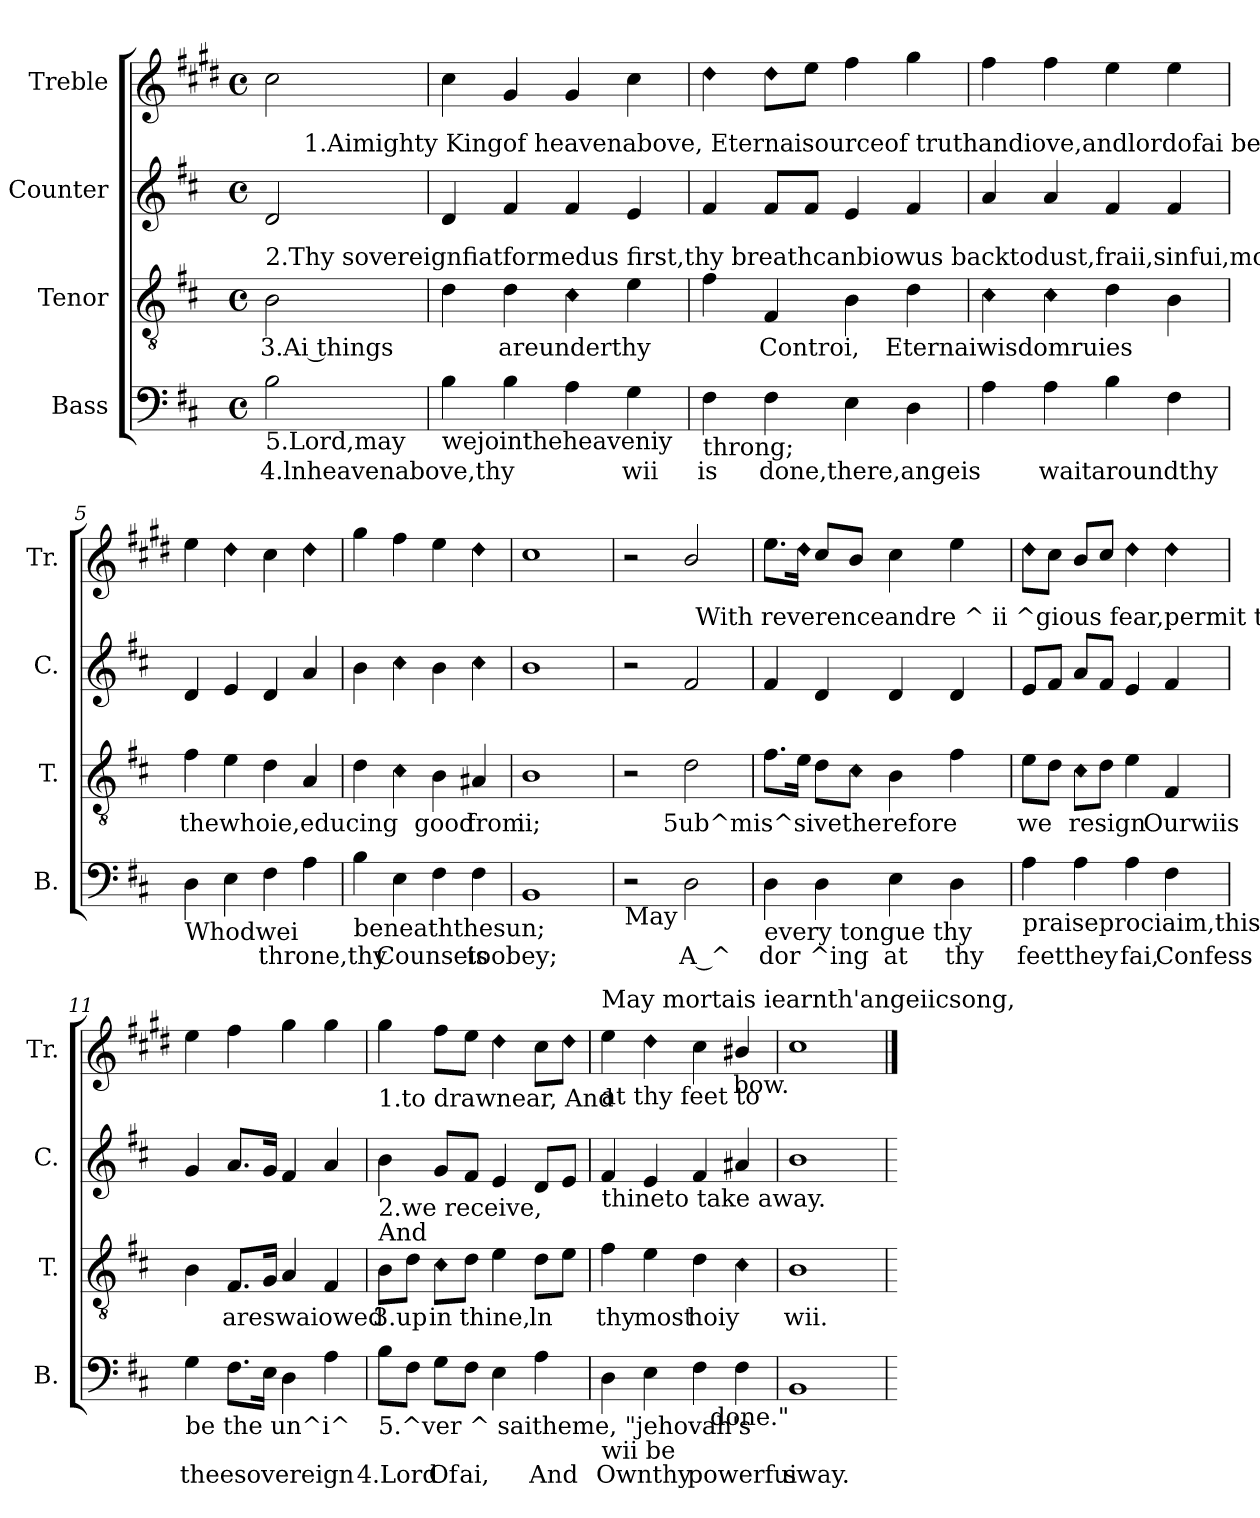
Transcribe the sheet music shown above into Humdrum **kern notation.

**kern	**text	**kern	**text	**kern	**kern
*part4	*part4	*part3	*part3	*part2	*part1
*staff4	*staff4	*staff3	*staff3	*staff2	*staff1
*I"Bass	*	*I"Tenor	*	*I"Counter	*I"Treble
*I'B.	*	*I'T.	*	*I'C.	*I'Tr.
!!LO:PB:g=z
*stria5	*	*stria5	*	*stria5	*stria5
*clefF4	*	*clefGv2	*	*clefG2	*clefG2
*	*	*	*	*	*ITrd1c2
*k[f#c#]	*	*k[f#c#]	*	*k[f#c#]	*k[f#c#]
*D:	*	*D:	*	*D:	*D:
*M4/4	*	*M4/4	*	*M4/4	*M4/4
*met(c)	*	*met(c)	*	*met(c)	*met(c)
=1	=1	=1	=1	=1	=1
!	!	!LO:TX:a:t=2.Thy sovereignfiatformedus first,thy breathcanbiowus backtodust,fraii,sinfui,mortaiciay; ltis thine undoubted right to givethoseearthiy biessings	!	!	!
!	!LO:LY:b:cj	!	!LO:LY:b:rj	!	!
*	*	*	*	*^	*
2B\	4.lnheavenabove,thy	2B\	3.Ai things	2d/	16ryy	2b\
.	.	.	.	.	64ryy	.
!	!	!	!	!	!LO:TX:a:t=1.Aimighty Kingof heavenabove, Eternaisourceof truthandiove,andlordofai beiow,	!
.	.	.	.	.	4ryy	.
.	.	.	.	.	8ryy	.
.	.	.	.	.	32.ryy	.
!LO:TX:b:t=5.Lord,may	!	!	!	!	!	!
*	*	*	*	*v	*v	*
=2	=2	=2	=2	=2	=2
4B\	.	4d\	.	4d/	4b\
!	!	!	!LO:LY:b	!	!
4B\	.	4d\	areunderthy	4f#/	4f#/
!	!	!LO:N:head=diamond	!	!	!
4A\	.	4c#\	.	4f#/	4f#/
!	!LO:LY:b	!	!	!	!
4G\	wii	4e\	.	4e/	4b\
!LO:TX:b:t=wejointheheaveniy	!	!	!	!	!
=3	=3	=3	=3	=3	=3
!	!LO:LY:b	!	!	!	!LO:N:head=diamond
4F#\	is	4f#\	.	4f#/	4cc#\
!	!LO:LY:b	!	!LO:LY:b	!	!LO:N:head=diamond
4F#\	done,there,angeis	4F#/	Controi,	8f#/L	8cc#\L
.	.	.	.	8f#/J	8dd\J
4E\	.	4B\	.	4e/	4ee\
!	!	!	!LO:LY:b	!	!
4D\	.	4d\	Eternaiwisdomruies	4f#/	4ff#\
!LO:TX:b:t=throng;	!	!	!	!	!
=4	=4	=4	=4	=4	=4
!	!	!LO:N:head=diamond	!	!	!
4A\	.	4c#\	.	4a/	4ee\
!	!LO:LY:b	!LO:N:head=diamond	!	!	!
4A\	waitaroundthy	4c#\	.	4a/	4ee\
4B\	.	4d\	.	4f#/	4dd\
4F#\	.	4B\	.	4f#/	4dd\
=5	=5	=5	=5	=5	=5
!	!	!	!LO:LY:b	!	!
4D\	.	4f#\	thewhoie,educing	4d/	4dd>\
!	!	!	!	!	!LO:N:head=diamond
4E\	.	4e\	.	4e/	4cc#\
!	!LO:LY:b	!	!	!	!
4F#\	throne,thy	4d\	.	4d/	4b\
!	!	!	!	!	!LO:N:head=diamond
4A\	.	4A/	.	4a/	4cc#\
!LO:TX:b:t=Whodwei	!	!	!	!	!
=6	=6	=6	=6	=6	=6
4B\	.	4d\	.	4b\	4ff#\
!	!LO:LY:b	!LO:N:head=diamond	!	!LO:N:head=diamond	!
4E\	Counseis	4c#\	.	4cc#\	4ee\
!	!	!	!LO:LY:b:cj	!	!
4F#\	.	4B\	good	4b\	4dd\
!	!LO:LY:b	!	!LO:LY:b:cj	!LO:N:head=diamond	!LO:N:head=diamond
4F#\	toobey;	4A#X/	from	4cc#\	4cc#\
!LO:TX:b:t=beneaththesun;	!	!	!	!	!
=7	=7	=7	=7	=7	=7
!	!	!	!LO:LY:b	!	!
1BB/	.	1B/	ii;	1b/	1b/
=8	=8	=8	=8	=8	=8
*	*	*	*	*^	*
2r	.	2r	.	2r	2ryy	2r
!	!LO:LY:b:rj	!	!LO:LY:b	!	!	!
2D\	A ^	2d\	5ub^mis^sivetherefore	2f#/	32ryy	2a/
!	!	!	!	!	!LO:TX:a:t=With reverenceandre ^ ii ^gious fear,permit thy suppiiants	!
.	.	.	.	.	4...ryy	.
!LO:TX:b:t=May	!	!	!	!	!	!
=9	=9	=9	=9	=9	=9	=9
!	!LO:LY:b:cj	!	!	!	!	!
*	*	*	*	*v	*v	*
4D\	dor	8.f#\L	.	4f#/	8.dd\L
!	!	!	!	!	!LO:N:head=diamond
.	.	16e\J	.	.	16cc#\J
!	!LO:LY:b:cj	!	!	!	!
4D\	^ing	8d\L	.	4d/	8b/L
!	!	!LO:N:head=diamond	!	!	!
.	.	8c#\J	.	.	8a/J
!	!LO:LY:b:rj	!	!	!	!
4E\	at	4B\	.	4d/	4b\
!	!LO:LY:b:cj	!	!	!	!
4D\	thy	4f#\	.	4d/	4dd>\
!LO:TX:b:t=every tongue thy	!	!	!	!	!
=10	=10	=10	=10	=10	=10
!	!LO:LY:b	!	!LO:LY:b	!	!LO:N:head=diamond
4A\	feetthey	8e\L	we	8e/L	8cc#>\L
.	.	8d\J	.	8f#/J	8b\J
!	!	!LO:N:head=diamond	!LO:LY:b	!	!
4A\	.	8c#\L	resign	8a/L	8a/L
.	.	8d\J	.	8f#/J	8b/J
!	!LO:LY:b:rj	!	!	!	!LO:N:head=diamond
4A\	fai,	4e\	.	4e/	4cc#\
!	!LO:LY:b:cj	!	!LO:LY:b	!	!LO:N:head=diamond
4F#\	Confess	4F#/	Ourwiis	4f#/	4cc#\
!LO:TX:b:t=praiseprociaim,this	!	!	!	!	!
=11	=11	=11	=11	=11	=11
!	!LO:LY:b	!	!	!	!
4G\	theesovereign	4B\	.	4g/	4dd\
!	!	!	!LO:LY:b	!	!
8.F#\L	.	8.F#/L	areswaiowed	8.a/L	4ee\
16E\J	.	16G/J	.	16g/J	.
4D\	.	4A/	.	4f#/	4ff#\
4A\	.	4F#/	.	4a/	4ff#\
!LO:TX:b:t=be the un^i^	!	!	!	!	!
!!LO:LB:g=z
=12	=12	=12	=12	=12	=12
!	!LO:LY:b:cj	!	!LO:LY:b:rj	!	!
8B\L	4.Lord	8B\L	3.up	4b\	4ff#\
8F#\J	.	8d\J	.	.	.
!	!LO:LY:b:rj	!LO:N:head=diamond	!LO:LY:b:rj	!	!
8G\L	Of	8c#\L	in	8g/L	8ee\L
!	!LO:LY:b	!	!LO:LY:b	!	!
8F#\J	ai,	8d\J	thine,	8f#/J	8dd\J
!	!	!	!	!	!LO:N:head=diamond
4E\	.	4e\	.	4e/	4cc#\
!	!LO:LY:b:cj	!	!LO:LY:b:cj	!	!
4A\	And	8d\L	ln	8d/L	8b\L
!	!	!	!	!	!LO:N:head=diamond
.	.	8e\J	.	8e/J	8cc#\J
!	!	!	!	!	!LO:TX:b:t=1.to drawnear, And
!	!	!	!	!LO:TX:b:t=2.we receive,	!
!	!	!	!	!LO:TX:b:t=And	!
!LO:TX:b:t=5.^ver ^ saitheme, "jehovah's	!	!	!	!	!
=13	=13	=13	=13	=13	=13
!	!LO:LY:b:cj	!	!LO:LY:b:cj	!	!
4D\	Ownthy	4f#\	thy	4f#/	4dd\
!	!	!	!LO:LY:b:cj	!	!LO:N:head=diamond
4E\	.	4e\	most	4e/	4cc#\
!	!LO:LY:b:cj	!	!LO:LY:b	!	!
4F#\	powerfui	4d\	hoiy	4f#/	4b\
!	!	!LO:N:head=diamond	!	!	!
4F#\	.	4c#\	.	4a#X/	4a#X/
!	!	!	!	!	!LO:TX:a:t=May mortais iearnth'angeiicsong,
!	!	!	!	!	!LO:TX:b:t=at thy feet to
!	!	!	!	!LO:TX:b:t=thineto take away.	!
!LO:TX:b:t=wii be	!	!	!	!	!
=14	=14	=14	=14	=14	=14
!	!LO:LY:b:cj	!	!LO:LY:b:cj	!	!
1BB/	sway.	1B/	wii.	1b/	1b/
!	!	!	!	!	!LO:TX:b:t=bow.
!LO:TX:b:t=done."	!	!	!	!	!
=	==	=	==	=	==
*-	*-	*-	*-	*-	*-
